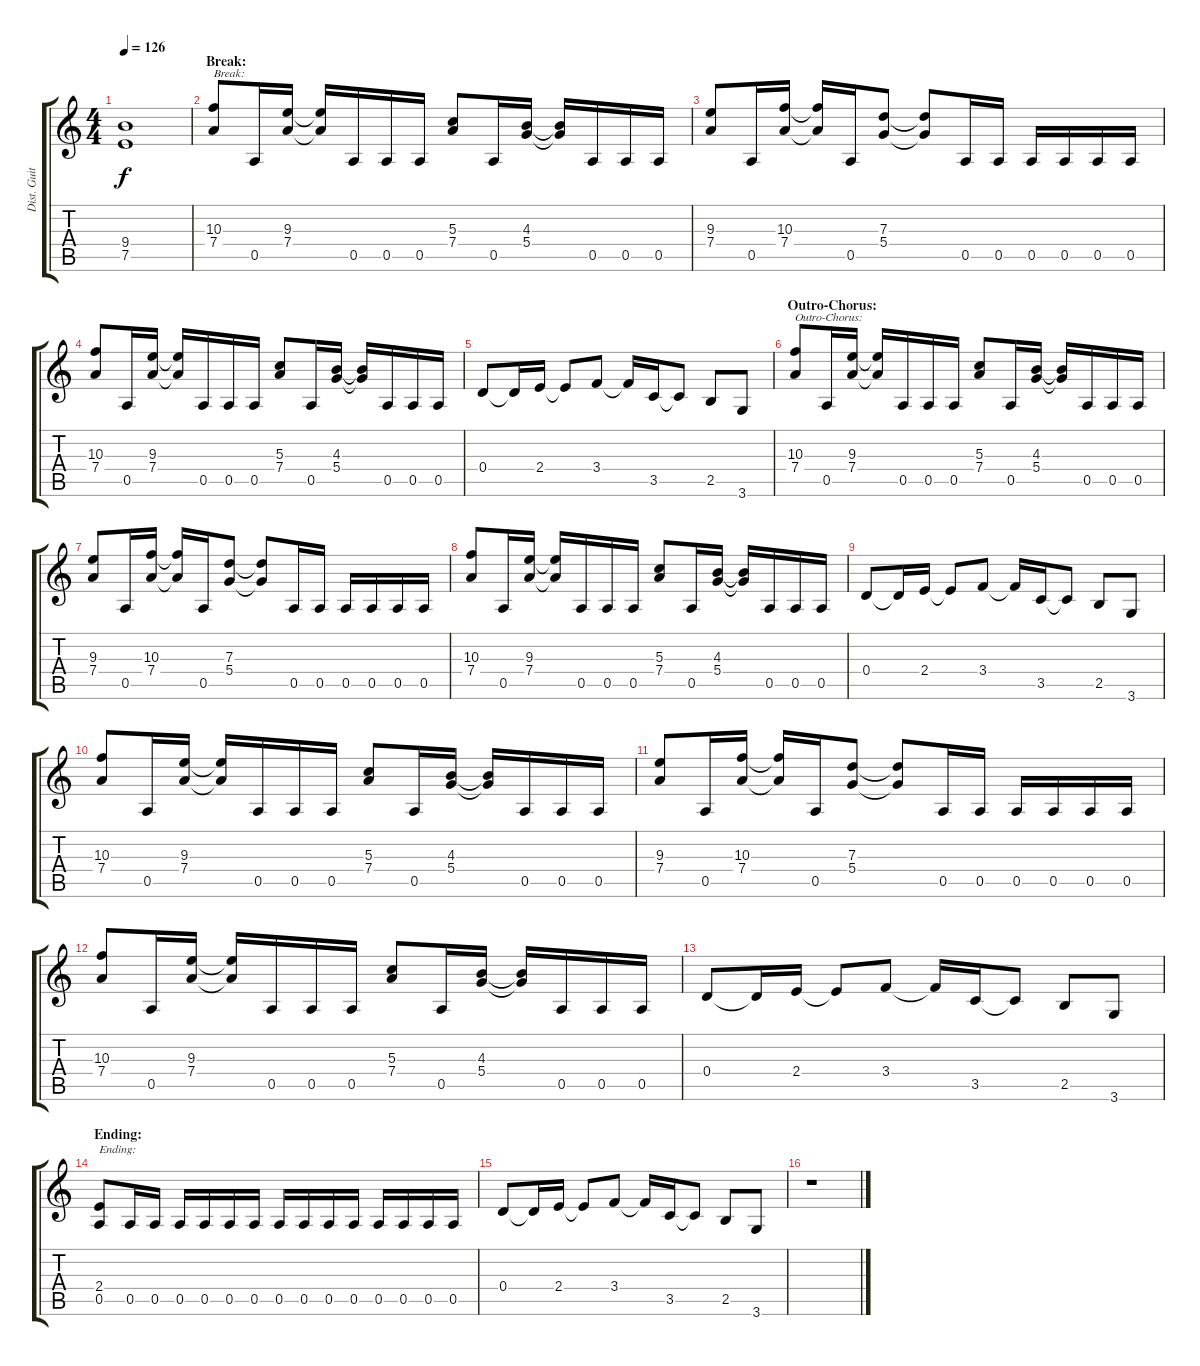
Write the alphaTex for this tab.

\track ("Dist. Guitar 2" "Dist. Guit") {instrument distortionguitar}
\staff {score tabs}
\tuning (E4 B3 G3 D3 A2 E2) {hide}
\ts (4 4)
\tempo 126
\clef g2
\ks c
(9.4 7.5).1{dy f} |
\section ("" "Break:")
(10.3 7.4).8{txt "Break:"} 0.5.16 (9.3 7.4).16 (9.3{t} 7.4{t}).16 0.5.16 0.5.16 0.5.16 (5.3 7.4).8 0.5.16 (4.3 5.4).16 (4.3{t} 5.4{t}).16 0.5.16 0.5.16 0.5.16 |
(9.3 7.4).8 0.5.16 (10.3 7.4).16 (10.3{t} 7.4{t}).16 0.5.16 (7.3 5.4).8 (7.3{t} 5.4{t}).8 0.5.16 0.5.16 0.5.16 0.5.16 0.5.16 0.5.16 |
(10.3 7.4).8 0.5.16 (9.3 7.4).16 (9.3{t} 7.4{t}).16 0.5.16 0.5.16 0.5.16 (5.3 7.4).8 0.5.16 (4.3 5.4).16 (4.3{t} 5.4{t}).16 0.5.16 0.5.16 0.5.16 |
0.4.8 0.4{t}.16 2.4.16 2.4{t}.8 3.4.8 3.4{t}.16 3.5.16 3.5{t}.8 2.5.8 3.6.8 |
\section ("" "Outro-Chorus:")
(10.3 7.4).8{txt "Outro-Chorus:"} 0.5.16 (9.3 7.4).16 (9.3{t} 7.4{t}).16 0.5.16 0.5.16 0.5.16 (5.3 7.4).8 0.5.16 (4.3 5.4).16 (4.3{t} 5.4{t}).16 0.5.16 0.5.16 0.5.16 |
(9.3 7.4).8 0.5.16 (10.3 7.4).16 (10.3{t} 7.4{t}).16 0.5.16 (7.3 5.4).8 (7.3{t} 5.4{t}).8 0.5.16 0.5.16 0.5.16 0.5.16 0.5.16 0.5.16 |
(10.3 7.4).8 0.5.16 (9.3 7.4).16 (9.3{t} 7.4{t}).16 0.5.16 0.5.16 0.5.16 (5.3 7.4).8 0.5.16 (4.3 5.4).16 (4.3{t} 5.4{t}).16 0.5.16 0.5.16 0.5.16 |
0.4.8 0.4{t}.16 2.4.16 2.4{t}.8 3.4.8 3.4{t}.16 3.5.16 3.5{t}.8 2.5.8 3.6.8 |
(10.3 7.4).8 0.5.16 (9.3 7.4).16 (9.3{t} 7.4{t}).16 0.5.16 0.5.16 0.5.16 (5.3 7.4).8 0.5.16 (4.3 5.4).16 (4.3{t} 5.4{t}).16 0.5.16 0.5.16 0.5.16 |
(9.3 7.4).8 0.5.16 (10.3 7.4).16 (10.3{t} 7.4{t}).16 0.5.16 (7.3 5.4).8 (7.3{t} 5.4{t}).8 0.5.16 0.5.16 0.5.16 0.5.16 0.5.16 0.5.16 |
(10.3 7.4).8 0.5.16 (9.3 7.4).16 (9.3{t} 7.4{t}).16 0.5.16 0.5.16 0.5.16 (5.3 7.4).8 0.5.16 (4.3 5.4).16 (4.3{t} 5.4{t}).16 0.5.16 0.5.16 0.5.16 |
0.4.8 0.4{t}.16 2.4.16 2.4{t}.8 3.4.8 3.4{t}.16 3.5.16 3.5{t}.8 2.5.8 3.6.8 |
\section ("" "Ending:")
(2.4 0.5).8{txt "Ending:"} 0.5.16 0.5.16 0.5.16 0.5.16 0.5.16 0.5.16 0.5.16 0.5.16 0.5.16 0.5.16 0.5.16 0.5.16 0.5.16 0.5.16 |
0.4.8 0.4{t}.16 2.4.16 2.4{t}.8 3.4.8 3.4{t}.16 3.5.16 3.5{t}.8 2.5.8 3.6.8 |
r.1
